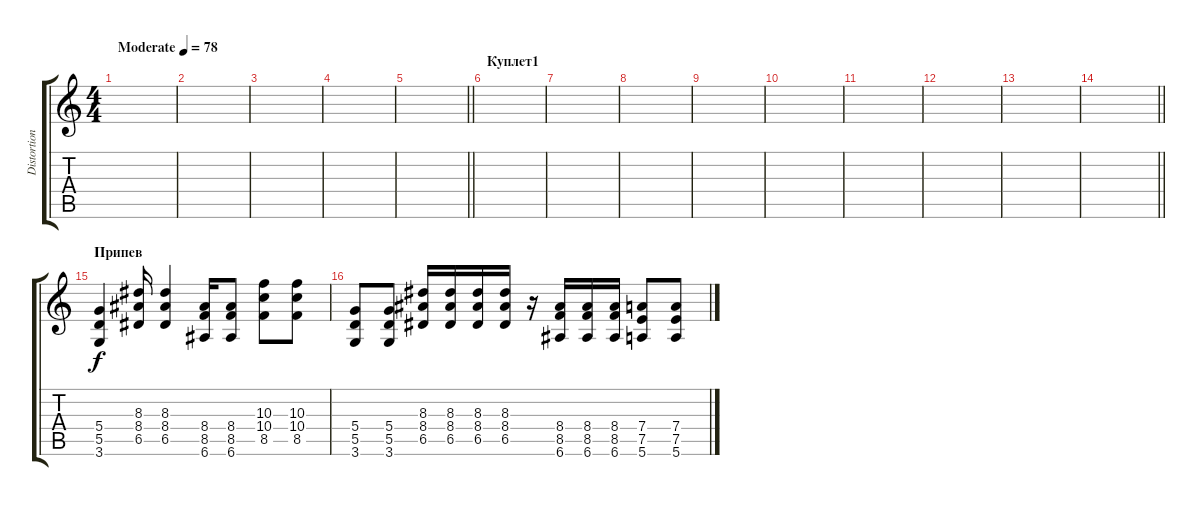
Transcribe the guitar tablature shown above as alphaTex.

\track ("Distortion" "Distortion") {instrument electricguitarclean}
\staff {score tabs}
\tuning (E4 B3 G3 D3 A2 E2) {hide}
\ts (4 4)
\tempo (78 "Moderate")
\clef g2
\ks c
|
|
|
|
\barLineRight lightlight
|
\section ("" "Куплет1")
|
|
|
|
|
|
|
|
\barLineRight lightlight
|
\section ("" "Припев")
(5.4 5.5 3.6).4 (8.3 8.4 6.5).16 (8.3 8.4 6.5).4 (8.4 8.5 6.6).16 (8.4 8.5 6.6).8 (10.3 10.4 8.5).8 (10.3 10.4 8.5).8 |
(5.4 5.5 3.6).8 (5.4 5.5 3.6).8 (8.3 8.4 6.5).16 (8.3 8.4 6.5).16 (8.3 8.4 6.5).16 (8.3 8.4 6.5).16 r.16 (8.4 8.5 6.6).16 (8.4 8.5 6.6).16 (8.4 8.5 6.6).16 (7.4 7.5 5.6).8 (7.4 7.5 5.6).8
